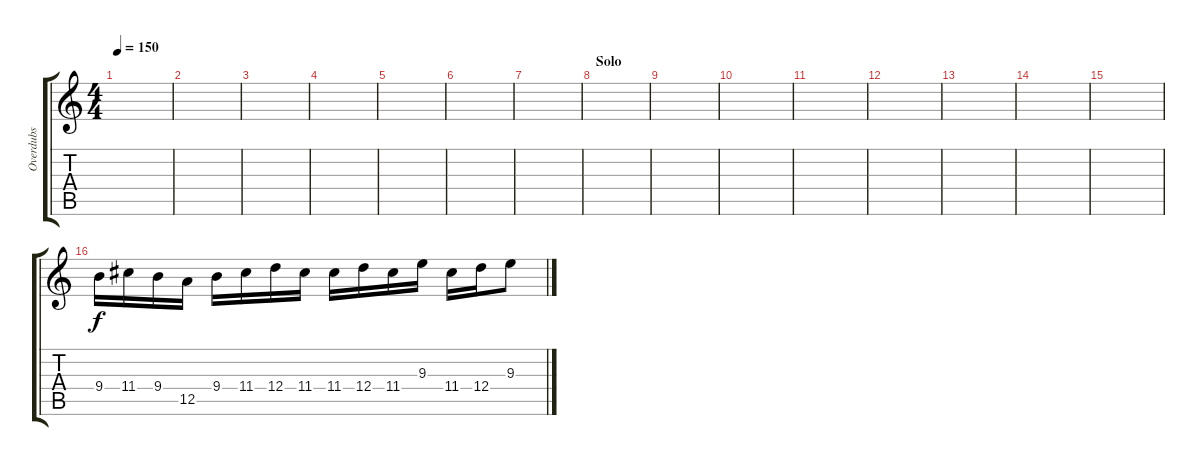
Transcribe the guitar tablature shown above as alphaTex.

\track ("Overdubs" "Overdubs") {instrument distortionguitar}
\staff {score tabs}
\tuning (E4 B3 G3 D3 A2 E2) {hide}
\ts (4 4)
\tempo 150
\clef g2
\ks c
|
|
|
|
|
|
|
\section ("" "Solo")
|
|
|
|
|
|
|
|
9.4.16{volume 12 balance 5} 11.4.16 9.4.16 12.5.16 9.4.16 11.4.16 12.4.16 11.4.16 11.4.16 12.4.16 11.4.16 9.3.16 11.4.16 12.4.16 9.3.8
